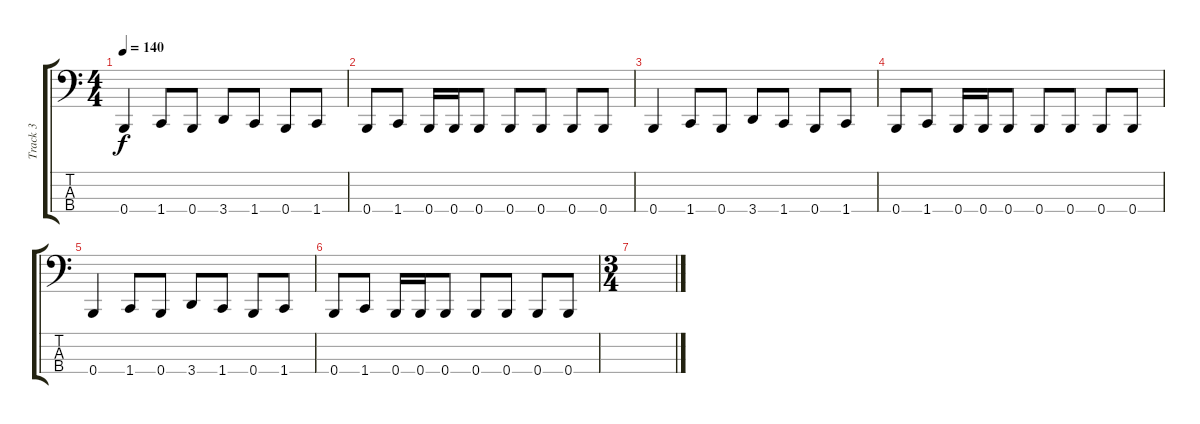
\track ("Track 3" "Track 3") {instrument electricbassfinger}
\staff {score tabs}
\tuning (E2 B1 Gb1 B0) {hide}
\ts (4 4)
\tempo 140
\clef f4
\ks c
0.4.4{dy f} 1.4.8 0.4.8 3.4.8 1.4.8 0.4.8 1.4.8 |
0.4.8 1.4.8 0.4.16 0.4.16 0.4.8 0.4.8 0.4.8 0.4.8 0.4.8 |
0.4.4 1.4.8 0.4.8 3.4.8 1.4.8 0.4.8 1.4.8 |
0.4.8 1.4.8 0.4.16 0.4.16 0.4.8 0.4.8 0.4.8 0.4.8 0.4.8 |
0.4.4 1.4.8 0.4.8 3.4.8 1.4.8 0.4.8 1.4.8 |
0.4.8 1.4.8 0.4.16 0.4.16 0.4.8 0.4.8 0.4.8 0.4.8 0.4.8 |
\ts (3 4)
